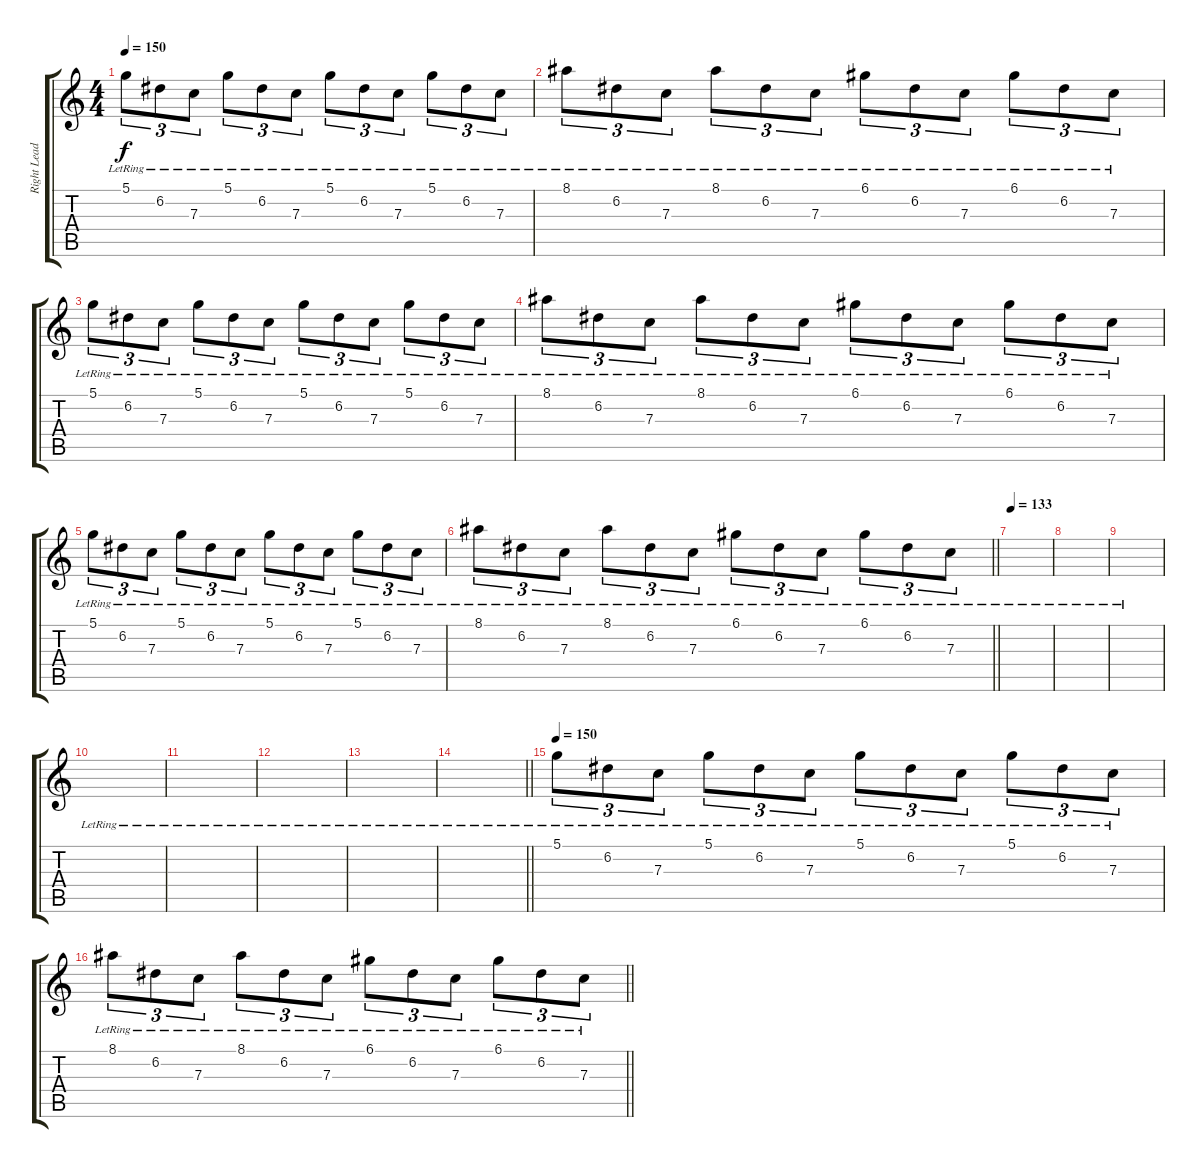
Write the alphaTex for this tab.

\track ("Right Lead" "Right Lead") {instrument distortionguitar}
\staff {score tabs}
\tuning (D4 A3 F3 C3 G2 C2) {hide}
\ts (4 4)
\tempo 150
\clef g2
\ks c
5.1{lr}.8{tu (3 2) dy f} 6.2{lr}.8{tu (3 2)} 7.3{lr}.8{tu (3 2)} 5.1{lr}.8{tu (3 2)} 6.2{lr}.8{tu (3 2)} 7.3{lr}.8{tu (3 2)} 5.1{lr}.8{tu (3 2)} 6.2{lr}.8{tu (3 2)} 7.3{lr}.8{tu (3 2)} 5.1{lr}.8{tu (3 2)} 6.2{lr}.8{tu (3 2)} 7.3{lr}.8{tu (3 2)} |
8.1{lr}.8{tu (3 2)} 6.2{lr}.8{tu (3 2)} 7.3{lr}.8{tu (3 2)} 8.1{lr}.8{tu (3 2)} 6.2{lr}.8{tu (3 2)} 7.3{lr}.8{tu (3 2)} 6.1{lr}.8{tu (3 2)} 6.2{lr}.8{tu (3 2)} 7.3{lr}.8{tu (3 2)} 6.1{lr}.8{tu (3 2)} 6.2{lr}.8{tu (3 2)} 7.3{lr}.8{tu (3 2)} |
5.1{lr}.8{tu (3 2)} 6.2{lr}.8{tu (3 2)} 7.3{lr}.8{tu (3 2)} 5.1{lr}.8{tu (3 2)} 6.2{lr}.8{tu (3 2)} 7.3{lr}.8{tu (3 2)} 5.1{lr}.8{tu (3 2)} 6.2{lr}.8{tu (3 2)} 7.3{lr}.8{tu (3 2)} 5.1{lr}.8{tu (3 2)} 6.2{lr}.8{tu (3 2)} 7.3{lr}.8{tu (3 2)} |
8.1{lr}.8{tu (3 2)} 6.2{lr}.8{tu (3 2)} 7.3{lr}.8{tu (3 2)} 8.1{lr}.8{tu (3 2)} 6.2{lr}.8{tu (3 2)} 7.3{lr}.8{tu (3 2)} 6.1{lr}.8{tu (3 2)} 6.2{lr}.8{tu (3 2)} 7.3{lr}.8{tu (3 2)} 6.1{lr}.8{tu (3 2)} 6.2{lr}.8{tu (3 2)} 7.3{lr}.8{tu (3 2)} |
5.1{lr}.8{tu (3 2)} 6.2{lr}.8{tu (3 2)} 7.3{lr}.8{tu (3 2)} 5.1{lr}.8{tu (3 2)} 6.2{lr}.8{tu (3 2)} 7.3{lr}.8{tu (3 2)} 5.1{lr}.8{tu (3 2)} 6.2{lr}.8{tu (3 2)} 7.3{lr}.8{tu (3 2)} 5.1{lr}.8{tu (3 2)} 6.2{lr}.8{tu (3 2)} 7.3{lr}.8{tu (3 2)} |
\barLineRight lightlight
8.1{lr}.8{tu (3 2)} 6.2{lr}.8{tu (3 2)} 7.3{lr}.8{tu (3 2)} 8.1{lr}.8{tu (3 2)} 6.2{lr}.8{tu (3 2)} 7.3{lr}.8{tu (3 2)} 6.1{lr}.8{tu (3 2)} 6.2{lr}.8{tu (3 2)} 7.3{lr}.8{tu (3 2)} 6.1{lr}.8{tu (3 2)} 6.2{lr}.8{tu (3 2)} 7.3{lr}.8{tu (3 2)} |
\section ("" "")
\tempo 133
|
|
|
|
|
|
|
\barLineRight lightlight
|
\section ("" "")
\tempo 150
5.1{lr}.8{tu (3 2)} 6.2{lr}.8{tu (3 2)} 7.3{lr}.8{tu (3 2)} 5.1{lr}.8{tu (3 2)} 6.2{lr}.8{tu (3 2)} 7.3{lr}.8{tu (3 2)} 5.1{lr}.8{tu (3 2)} 6.2{lr}.8{tu (3 2)} 7.3{lr}.8{tu (3 2)} 5.1{lr}.8{tu (3 2)} 6.2{lr}.8{tu (3 2)} 7.3{lr}.8{tu (3 2)} |
\barLineRight lightlight
8.1{lr}.8{tu (3 2)} 6.2{lr}.8{tu (3 2)} 7.3{lr}.8{tu (3 2)} 8.1{lr}.8{tu (3 2)} 6.2{lr}.8{tu (3 2)} 7.3{lr}.8{tu (3 2)} 6.1{lr}.8{tu (3 2)} 6.2{lr}.8{tu (3 2)} 7.3{lr}.8{tu (3 2)} 6.1{lr}.8{tu (3 2)} 6.2{lr}.8{tu (3 2)} 7.3{lr}.8{tu (3 2)}
